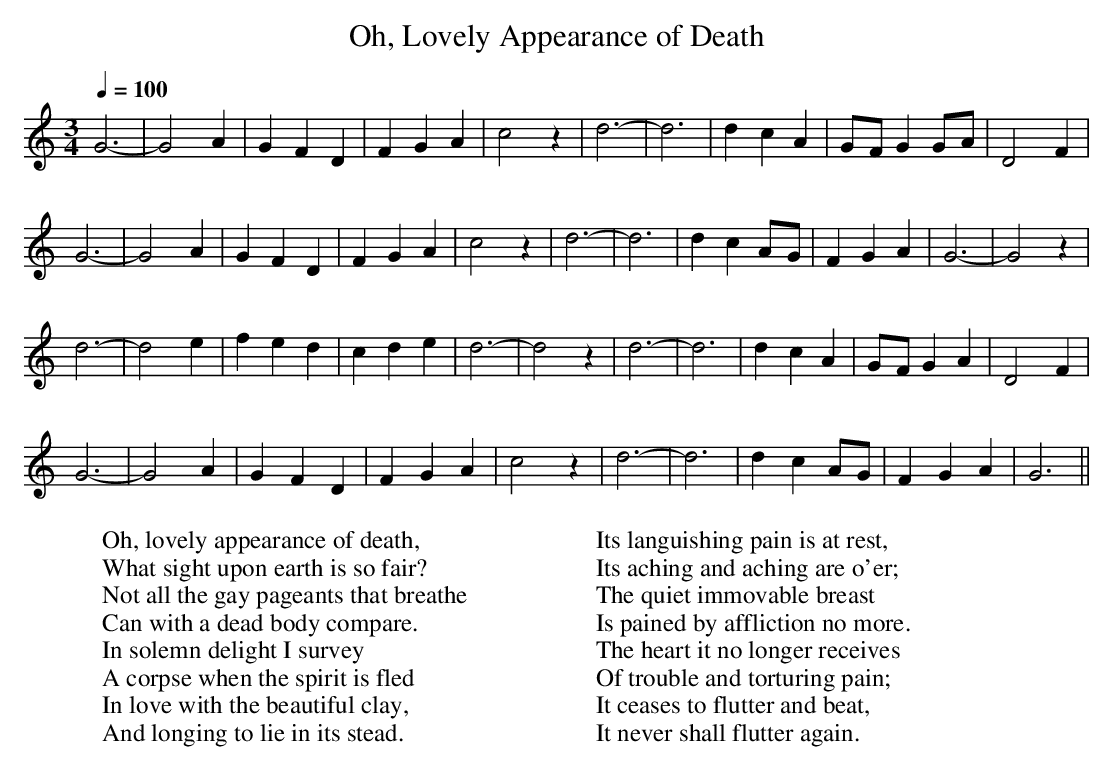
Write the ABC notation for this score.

X:1
T:Oh, Lovely Appearance of Death
M:3/4
L:1/8
Q:1/4=100
W:Oh, lovely appearance of death,
W:What sight upon earth is so fair?
W:Not all the gay pageants that breathe
W:Can with a dead body compare.
W:In solemn delight I survey
W:A corpse when the spirit is fled
W:In love with the beautiful clay,
W:And longing to lie in its stead.
W:
W:Its languishing pain is at rest,
W:Its aching and aching are o'er;
W:The quiet immovable breast
W:Is pained by affliction no more.
W:The heart it no longer receives
W:Of trouble and torturing pain;
W:It ceases to flutter and beat,
W:It never shall flutter again.
K:C
G6-|G4- A2|G2 F2 D2|F2 G2 A2|c4 z2|\
d6-|d6|d2 c2 A2|G-F G2 G-A|D4- F2|
G6-|G4- A2|G2 F2 D2|F2 G2 A2|c4 z2|\
d6-|d6|d2 c2 A-G|F2 G2 A2|G6-|G4 z2|
d6-|d4- e2|f2 e2 d2|c2 d2 e2|d6-|d4 z2|\
d6-|d6|d2 c2 A2|G-F G2 A2|D4- F2|
G6-|G4- A2|G2 F2 D2|F2 G2 A2|c4 z2|\
d6-|d6|d2 c2 A-G|F2 G2 A2|G6||
